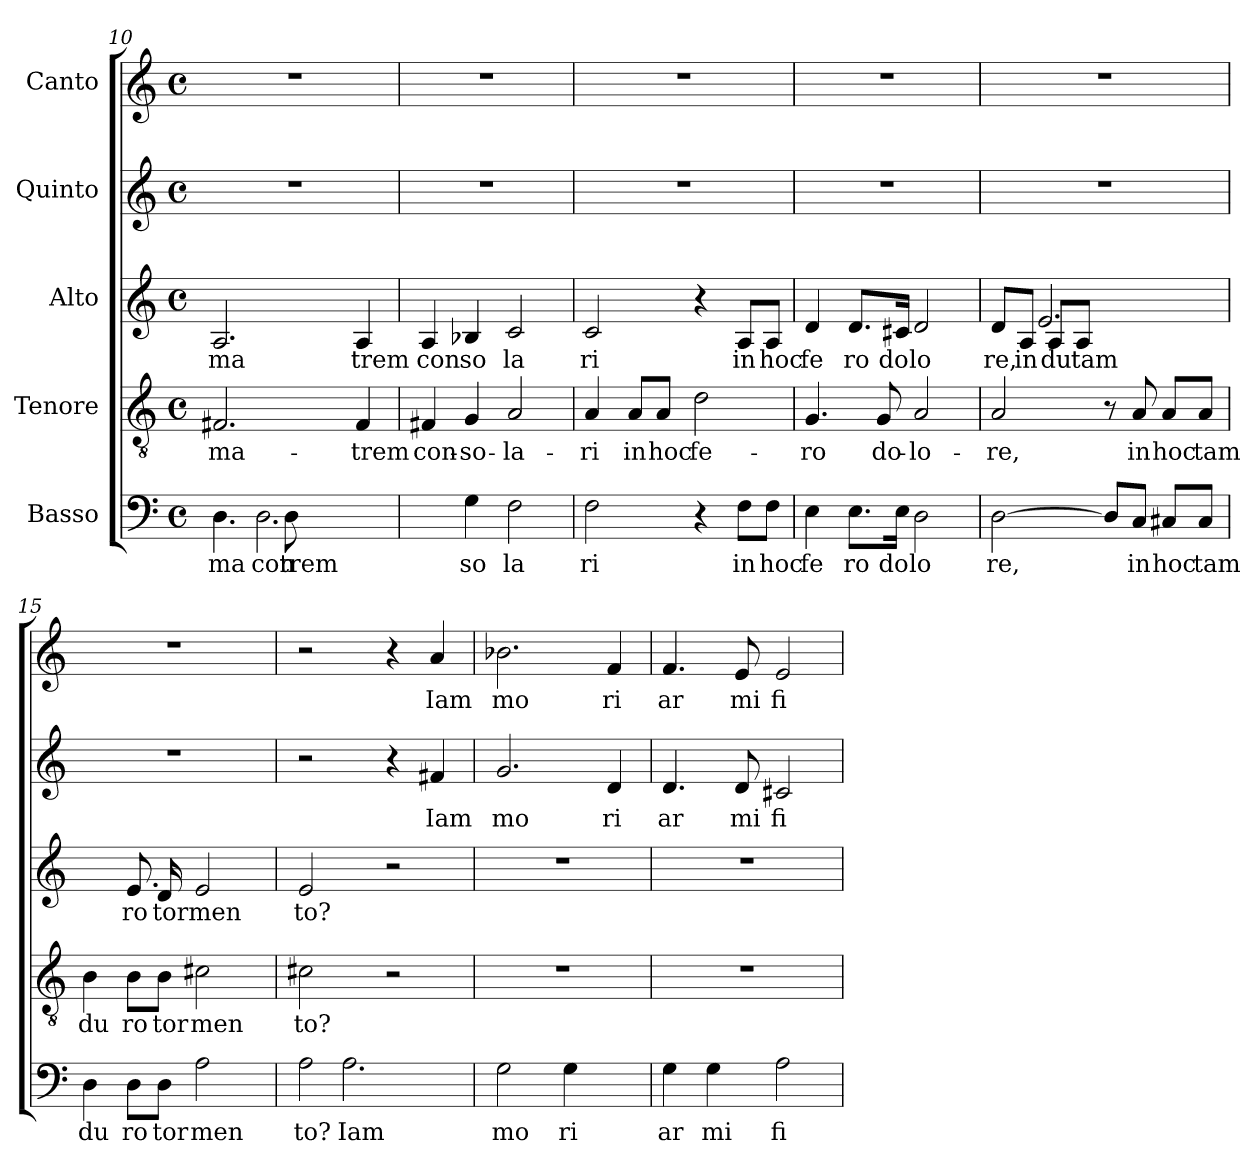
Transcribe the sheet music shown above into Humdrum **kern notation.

**kern	**text	**kern	**text	**kern	**text	**kern	**text	**kern	**text
*part5	*part5	*part4	*part4	*part3	*part3	*part2	*part2	*part1	*part1
*staff5	*staff5	*staff4	*staff4	*staff3	*staff3	*staff2	*staff2	*staff1	*staff1
*I"Basso	*	*I"Tenore	*	*I"Alto	*	*I"Quinto	*	*I"Canto	*
*clefF4	*	*clefGv2	*	*clefG2	*	*clefG2	*	*clefG2	*
*k[]	*	*k[]	*	*k[]	*	*k[]	*	*k[]	*
*C:	*	*C:	*	*C:	*	*C:	*	*C:	*
*M4/4	*	*M4/4	*	*M4/4	*	*M4/4	*	*M4/4	*
*met(c)	*	*met(c)	*	*met(c)	*	*met(c)	*	*met(c)	*
=10	=10	=10	=10	=10	=10	=10	=10	=10	=10
!	!LO:LY:b	!	!LO:LY:b	!	!LO:LY:b	!	!	!	!
*^	*	*	*	*	*	*	*	*	*
4.D\	4ryy	ma	2.F#X/	ma-	2.A/	ma	1r	.	1r	.
!	!	!LO:LY:b	!	!	!	!	!	!	!	!
.	2.D\	con	.	.	.	.	.	.	.	.
!	!	!LO:LY:b	!	!	!	!	!	!	!	!
8D\	.	trem	.	.	.	.	.	.	.	.
2ryy	.	.	.	.	.	.	.	.	.	.
!	!	!	!	!LO:LY:b	!	!LO:LY:b	!	!	!	!
.	.	.	4F#/	-trem	4A/	trem	.	.	.	.
*v	*v	*	*	*	*	*	*	*	*	*
=11	=11	=11	=11	=11	=11	=11	=11	=11	=11
!	!	!	!LO:LY:b	!	!LO:LY:b	!	!	!	!
4ryy	.	4F#X/	con-	4A/	con	1r	.	1r	.
!	!LO:LY:b	!	!LO:LY:b	!	!LO:LY:b	!	!	!	!
4G\	so	4G/	-so-	4B-X/	so	.	.	.	.
!	!LO:LY:b	!	!LO:LY:b	!	!LO:LY:b	!	!	!	!
2F\	la	2A/	-la-	2c/	la	.	.	.	.
=12	=12	=12	=12	=12	=12	=12	=12	=12	=12
!	!LO:LY:b	!	!LO:LY:b	!	!LO:LY:b	!	!	!	!
2F\	ri	4A/	-ri	2c/	ri	1r	.	1r	.
!	!	!	!LO:LY:b	!	!	!	!	!	!
.	.	8A/L	in	.	.	.	.	.	.
!	!	!	!LO:LY:b	!	!	!	!	!	!
.	.	8A/J	hoc	.	.	.	.	.	.
!	!	!	!LO:LY:b	!	!	!	!	!	!
4r	.	2d\	fe-	4r	.	.	.	.	.
!	!LO:LY:b	!	!	!	!LO:LY:b	!	!	!	!
8F\L	in	.	.	8A/L	in	.	.	.	.
!	!LO:LY:b	!	!	!	!LO:LY:b	!	!	!	!
8F\J	hoc	.	.	8A/J	hoc	.	.	.	.
=13	=13	=13	=13	=13	=13	=13	=13	=13	=13
!	!LO:LY:b	!	!LO:LY:b	!	!LO:LY:b	!	!	!	!
4E\	fe	4.G/	-ro	4d/	fe	1r	.	1r	.
!	!LO:LY:b	!	!	!	!LO:LY:b	!	!	!	!
8.E\L	ro	.	.	8.d/L	ro	.	.	.	.
!	!	!	!LO:LY:b	!	!	!	!	!	!
.	.	8G/	do-	.	.	.	.	.	.
!	!LO:LY:b	!	!	!	!LO:LY:b	!	!	!	!
16E\Jk	do	.	.	16c#X/Jk	do	.	.	.	.
!	!LO:LY:b	!	!LO:LY:b	!	!LO:LY:b	!	!	!	!
2D\	lo	2A/	-lo-	2d/	lo	.	.	.	.
!!LO:PB:g=z
=14	=14	=14	=14	=14	=14	=14	=14	=14	=14
!	!LO:LY:b	!	!LO:LY:b	!	!LO:LY:b	!	!	!	!
*	*	*	*	*^	*	*	*	*	*
[>2D\	re,	2A/	-re,	8d/L	4ryy	re,	1r	.	1r	.
!	!	!	!	!	!	!LO:LY:b	!	!	!	!
.	.	.	.	8A/J	.	in	.	.	.	.
!	!	!	!	!	!	!LO:LY:b	!	!	!	!
!	!	!	!	!	!	!LO:LY:b	!	!	!	!
.	.	.	.	8A/L	2.e/	du	.	.	.	.
!	!	!	!	!	!	!LO:LY:b	!	!	!	!
.	.	.	.	8A/J	.	tam	.	.	.	.
8D/L]	.	8r	.	2ryy	.	.	.	.	.	.
!	!LO:LY:b	!	!LO:LY:b	!	!	!	!	!	!	!
8C/J	in	8A/	in	.	.	.	.	.	.	.
!	!LO:LY:b	!	!LO:LY:b	!	!	!	!	!	!	!
8C#X/L	hoc	8A/L	hoc	.	.	.	.	.	.	.
!	!LO:LY:b	!	!LO:LY:b	!	!	!	!	!	!	!
8C#/J	tam	8A/J	tam	.	.	.	.	.	.	.
=15	=15	=15	=15	=15	=15	=15	=15	=15	=15	=15
!	!LO:LY:b	!	!LO:LY:b	!	!	!	!	!	!	!
4D\	du	4B\	du	4ryy	4.ryy	.	1r	.	1r	.
!	!LO:LY:b	!	!LO:LY:b	!	!	!LO:LY:b	!	!	!	!
8D\L	ro	8B\L	ro	8.e/	.	ro	.	.	.	.
!	!LO:LY:b	!	!LO:LY:b	!	!	!LO:LY:b	!	!	!	!
8D\J	tor	8B\J	tor	.	16d/	tormen	.	.	.	.
.	.	.	.	2ryy	16ryy	.	.	.	.	.
!	!LO:LY:b	!	!LO:LY:b	!	!	!	!	!	!	!
2A\	men	2c#X\	men	.	2e/	.	.	.	.	.
.	.	.	.	16ryy	.	.	.	.	.	.
*	*	*	*	*v	*v	*	*	*	*	*
=16	=16	=16	=16	=16	=16	=16	=16	=16	=16
!	!LO:LY:b	!	!LO:LY:b	!	!LO:LY:b	!	!	!	!
*^	*	*	*	*	*	*	*	*	*
2A\	4ryy	to?	2c#X\	to?	2e/	to?	2r	.	2r	.
!	!	!LO:LY:b	!	!	!	!	!	!	!	!
.	2.A\	Iam	.	.	.	.	.	.	.	.
2ryy	.	.	2r	.	2r	.	4r	.	4r	.
!	!	!	!	!	!	!	!	!LO:LY:b	!	!LO:LY:b
.	.	.	.	.	.	.	4f#X/	Iam	4a/	Iam
*v	*v	*	*	*	*	*	*	*	*	*
=17	=17	=17	=17	=17	=17	=17	=17	=17	=17
!	!LO:LY:b	!	!	!	!	!	!LO:LY:b	!	!LO:LY:b
2G\	mo	1r	.	1r	.	2.g/	mo	2.b-X\	mo
!	!LO:LY:b	!	!	!	!	!	!	!	!
4G\	ri	.	.	.	.	.	.	.	.
!	!	!	!	!	!	!	!LO:LY:b	!	!LO:LY:b
4ryy	.	.	.	.	.	4d/	ri	4f/	ri
=18	=18	=18	=18	=18	=18	=18	=18	=18	=18
!	!LO:LY:b	!	!	!	!	!	!LO:LY:b	!	!LO:LY:b
4G\	ar	1r	.	1r	.	4.d/	ar	4.f/	ar
!	!LO:LY:b	!	!	!	!	!	!	!	!
4G\	mi	.	.	.	.	.	.	.	.
!	!	!	!	!	!	!	!LO:LY:b	!	!LO:LY:b
.	.	.	.	.	.	8d/	mi	8e/	mi
!	!LO:LY:b	!	!	!	!	!	!LO:LY:b	!	!LO:LY:b
2A\	fi	.	.	.	.	2c#X/	fi	2e/	fi
=	=	=	=	=	=	=	=	=	=
*-	*-	*-	*-	*-	*-	*-	*-	*-	*-
